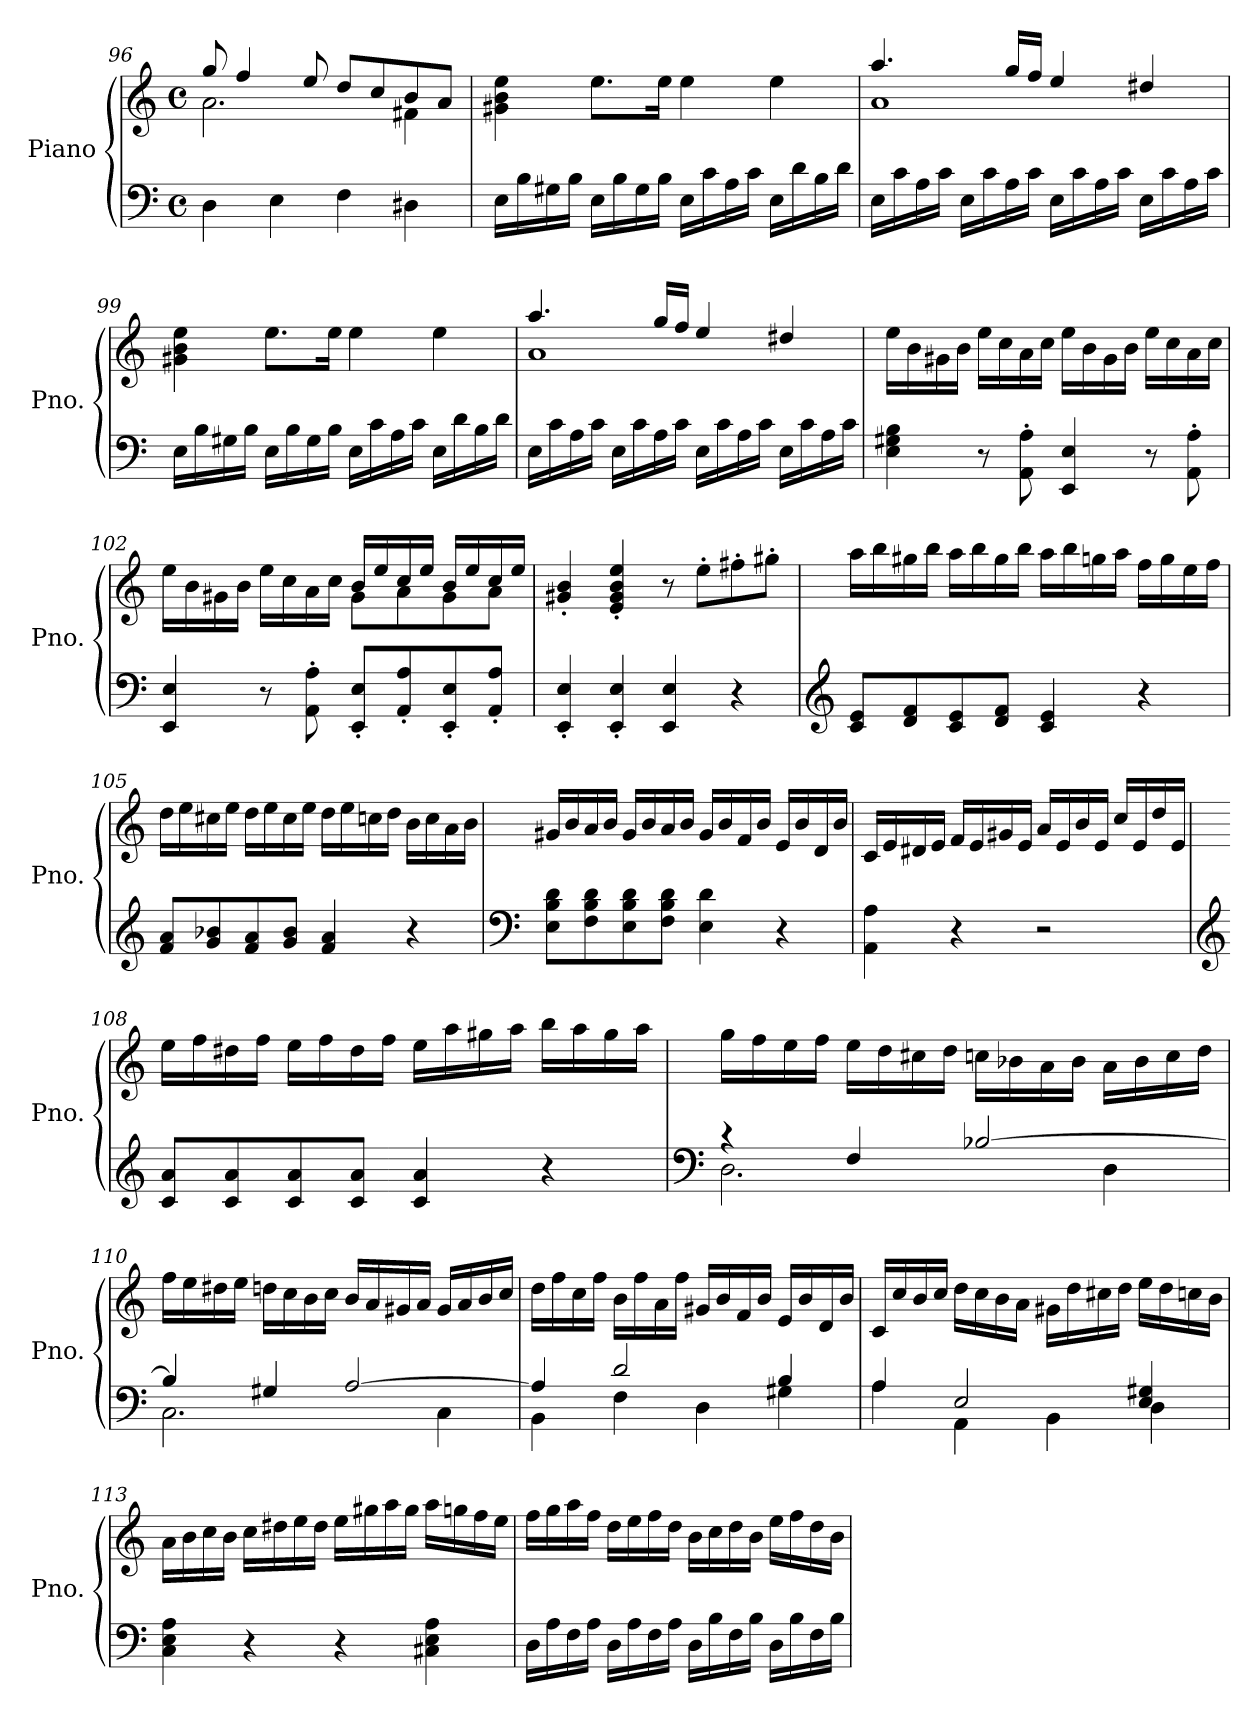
**kern	**kern
*part1	*part1
*staff2	*staff1
*I"Piano	*
*I'Pno.	*
!!LO:LB:g=z
*clefF4	*clefG2
*k[]	*k[]
*M4/4	*M4/4
*met(c)	*met(c)
=96	=96
*	*^
4D\	8gg/	2.a\
.	4ff/	.
4E\	.	.
.	8ee/	.
4F\	8dd/L	.
.	8cc/	.
4D#X\	8b/	4f#X\
.	8a/J	.
*	*v	*v
=97	=97
16E\LL	4g#X\ 4b\ 4ee\
16B\	.
16G#X\	.
16B\JJ	.
16E\LL	8.ee\L
16B\	.
16G#\	.
16B\JJ	16ee\Jk
16E\LL	4ee\
16c\	.
16A\	.
16c\JJ	.
16E\LL	4ee\
16d\	.
16B\	.
16d\JJ	.
=98	=98
*	*^
16E\LL	4.aa/	1a
16c\	.	.
16A\	.	.
16c\JJ	.	.
16E\LL	.	.
16c\	.	.
16A\	16gg/LL	.
16c\JJ	16ff/JJ	.
16E\LL	4ee/	.
16c\	.	.
16A\	.	.
16c\JJ	.	.
16E\LL	4dd#X/	.
16c\	.	.
16A\	.	.
16c\JJ	.	.
*	*v	*v
=99	=99
16E\LL	4g#X\ 4b\ 4ee\
16B\	.
16G#X\	.
16B\JJ	.
16E\LL	8.ee\L
16B\	.
16G#\	.
16B\JJ	16ee\Jk
16E\LL	4ee\
16c\	.
16A\	.
16c\JJ	.
16E\LL	4ee\
16d\	.
16B\	.
16d\JJ	.
!!LO:LB:g=z
=100	=100
*	*^
16E\LL	4.aa/	1a
16c\	.	.
16A\	.	.
16c\JJ	.	.
16E\LL	.	.
16c\	.	.
16A\	16gg/LL	.
16c\JJ	16ff/JJ	.
16E\LL	4ee/	.
16c\	.	.
16A\	.	.
16c\JJ	.	.
16E\LL	4dd#X/	.
16c\	.	.
16A\	.	.
16c\JJ	.	.
*	*v	*v
=101	=101
4E\ 4G#X\ 4B\	16ee\LL
.	16b\
.	16g#X\
.	16b\JJ
8r	16ee\LL
.	16cc\
8AA\' 8A\'	16a\
.	16cc\JJ
4EE/ 4E/	16ee\LL
.	16b\
.	16g#\
.	16b\JJ
8r	16ee\LL
.	16cc\
8AA\' 8A\'	16a\
.	16cc\JJ
=102	=102
*	*^
4EE/ 4E/	16ee\LL	2ryy
.	16b\	.
.	16g#X\	.
.	16b\JJ	.
8r	16ee\LL	.
.	16cc\	.
8AA\' 8A\'	16a\	.
.	16cc\JJ	.
8EE/' 8E/'L	16b/LL	8g#\L
.	16ee/	.
8AA/' 8A/'	16cc/	8a\
.	16ee/JJ	.
8EE/' 8E/'	16b/LL	8g#\
.	16ee/	.
8AA/' 8A/'J	16cc/	8a\J
.	16ee/JJ	.
*	*v	*v
=103	=103
4EE/' 4E/'	4g#X/' 4b/'
4EE/' 4E/'	4e/' 4g#/' 4b/' 4ee/'
4EE/ 4E/	8r
.	8ee'\L
4r	8ff#X'\
.	8gg#X'\J
!!LO:LB:g=z
=104	=104
*clefG2	*
8c/ 8e/L	16aa\LL
.	16bb\
8d/ 8f/	16gg#X\
.	16bb\JJ
8c/ 8e/	16aa\LL
.	16bb\
8d/ 8f/J	16gg#\
.	16bb\JJ
4c/ 4e/	16aa\LL
.	16bb\
.	16ggn\
.	16aa\JJ
4r	16ff\LL
.	16gg\
.	16ee\
.	16ff\JJ
=105	=105
8f/ 8a/L	16dd\LL
.	16ee\
8g/ 8b-X/	16cc#X\
.	16ee\JJ
8f/ 8a/	16dd\LL
.	16ee\
8g/ 8b-/J	16cc#\
.	16ee\JJ
4f/ 4a/	16dd\LL
.	16ee\
.	16ccn\
.	16dd\JJ
4r	16b\LL
.	16cc\
.	16a\
.	16b\JJ
=106	=106
*clefF4	*
8E\ 8B\ 8d\L	16g#X/LL
.	16b/
8F\ 8B\ 8d\	16a/
.	16b/JJ
8E\ 8B\ 8d\	16g#/LL
.	16b/
8F\ 8B\ 8d\J	16a/
.	16b/JJ
4E\ 4d\	16g#/LL
.	16b/
.	16f/
.	16b/JJ
4r	16e/LL
.	16b/
.	16d/
.	16b/JJ
!!LO:LB:g=z
=107	=107
4AA\ 4A\	16c/LL
.	16e/
.	16d#X/
.	16e/JJ
4r	16f/LL
.	16e/
.	16g#X/
.	16e/JJ
2r	16a/LL
.	16e/
.	16b/
.	16e/JJ
.	16cc/LL
.	16e/
.	16dd/
.	16e/JJ
=108	=108
*clefG2	*
8c/ 8a/L	16ee\LL
.	16ff\
8c/ 8a/	16dd#X\
.	16ff\JJ
8c/ 8a/	16ee\LL
.	16ff\
8c/ 8a/J	16dd#\
.	16ff\JJ
4c/ 4a/	16ee\LL
.	16aa\
.	16gg#X\
.	16aa\JJ
4r	16bb\LL
.	16aa\
.	16gg#\
.	16aa\JJ
=109	=109
*clefF4	*
*^	*
4r	2.D\	16gg\LL
.	.	16ff\
.	.	16ee\
.	.	16ff\JJ
4F/	.	16ee\LL
.	.	16dd\
.	.	16cc#X\
.	.	16dd\JJ
[2B-X/	.	16ccn\LL
.	.	16b-X\
.	.	16a\
.	.	16b-\JJ
.	4D\	16a\LL
.	.	16b-\
.	.	16cc\
.	.	16dd\JJ
!!LO:LB:g=z
=110	=110	=110
4B-/]	2.C\	16ff\LL
.	.	16ee\
.	.	16dd#X\
.	.	16ee\JJ
4G#X/	.	16ddn\LL
.	.	16cc\
.	.	16b\
.	.	16cc\JJ
[2A/	.	16b/LL
.	.	16a/
.	.	16g#X/
.	.	16a/JJ
.	4C\	16g#/LL
.	.	16a/
.	.	16b/
.	.	16cc/JJ
=111	=111	=111
4A/]	4BB\	16dd\LL
.	.	16ff\
.	.	16cc\
.	.	16ff\JJ
2d/	4F\	16b\LL
.	.	16ff\
.	.	16a\
.	.	16ff\JJ
.	4D\	16g#X/LL
.	.	16b/
.	.	16f/
.	.	16b/JJ
4B/	4G#X\	16e/LL
.	.	16b/
.	.	16d/
.	.	16b/JJ
=112	=112	=112
4A/	4A\	16c/LL
.	.	16cc/
.	.	16b/
.	.	16cc/JJ
2E/	4AA\	16dd\LL
.	.	16cc\
.	.	16b\
.	.	16a\JJ
.	4BB\	16g#X\LL
.	.	16dd\
.	.	16cc#X\
.	.	16dd\JJ
4E/ 4G#X/	4D\	16ee\LL
.	.	16dd\
.	.	16ccn\
.	.	16b\JJ
*v	*v	*
!!LO:LB:g=z
=113	=113
4C\ 4E\ 4A\	16a\LL
.	16b\
.	16cc\
.	16b\JJ
4r	16cc\LL
.	16dd#X\
.	16ee\
.	16dd#\JJ
4r	16ee\LL
.	16gg#X\
.	16aa\
.	16gg#\JJ
4C#X\ 4E\ 4A\	16aa\LL
.	16ggn\
.	16ff\
.	16ee\JJ
=114	=114
16D\LL	16ff\LL
16A\	16gg\
16F\	16aa\
16A\JJ	16ff\JJ
16D\LL	16dd\LL
16A\	16ee\
16F\	16ff\
16A\JJ	16dd\JJ
16D\LL	16b\LL
16B\	16cc\
16F\	16dd\
16B\JJ	16b\JJ
16D\LL	16ee\LL
16B\	16ff\
16F\	16dd\
16B\JJ	16b\JJ
=	=
*-	*-
